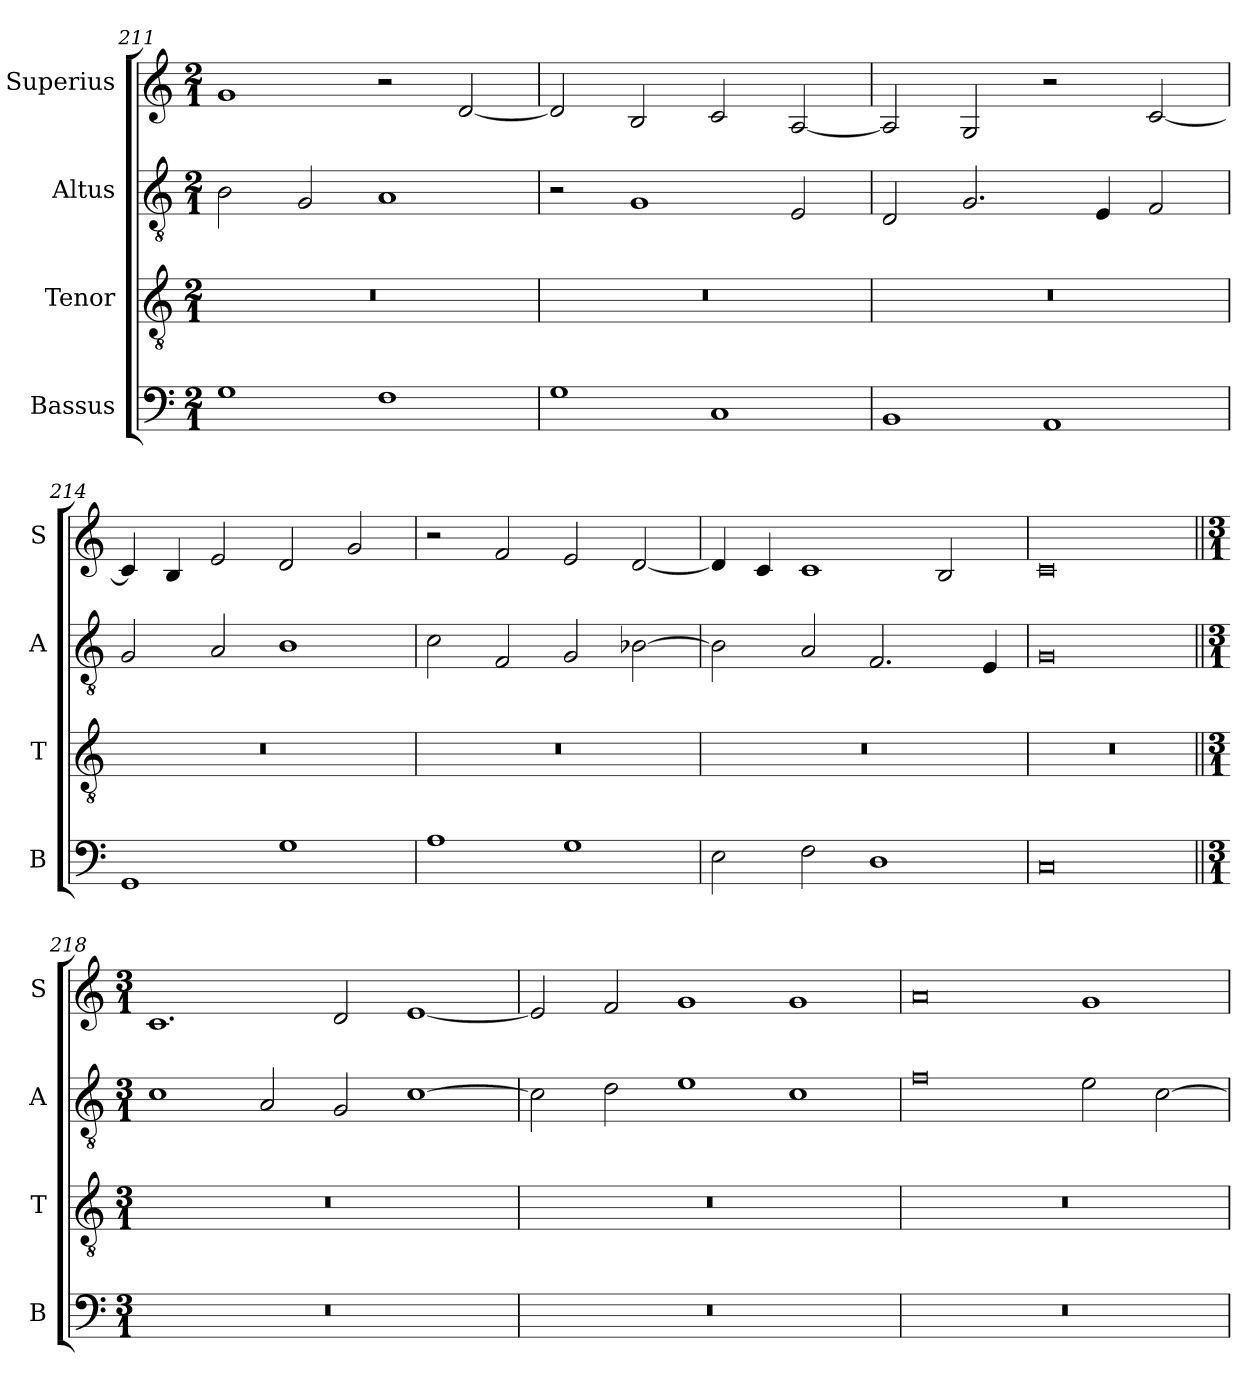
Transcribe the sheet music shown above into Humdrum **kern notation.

**kern	**kern	**kern	**kern
*part4	*part3	*part2	*part1
*staff4	*staff3	*staff2	*staff1
*I"Bassus	*I"Tenor	*I"Altus	*I"Superius
*I'B	*I'T	*I'A	*I'S
*clefF4	*clefGv2	*clefGv2	*clefG2
*k[]	*k[]	*k[]	*k[]
*M2/1	*M2/1	*M2/1	*M2/1
=211	=211	=211	=211
1G	0r	2B\	1g
.	.	2G/	.
1F	.	1A	2r
.	.	.	[2d/
=212	=212	=212	=212
1G	0r	2r	2d/]
.	.	1G	2B/
1C	.	.	2c/
.	.	2E/	[2A/
=213	=213	=213	=213
1BB	0r	2D/	2A/]
.	.	2.G/	2G/
1AA	.	.	2r
.	.	4E/	.
.	.	2F/	[2c/
=214	=214	=214	=214
1GG	0r	2G/	4c/]
.	.	.	4B/
.	.	2A/	2e/
1G	.	1B	2d/
.	.	.	2g/
=215	=215	=215	=215
1A	0r	2c\	2r
.	.	2F/	2f/
1G	.	2G/	2e/
.	.	[2B-X\	[2d/
=216	=216	=216	=216
2E\	0r	2B-\]	4d/]
.	.	.	4c/
2F\	.	2A/	1c
1D	.	2.F/	.
.	.	.	2B/
.	.	4E/	.
=217	=217	=217	=217
0C	0r	0G	0c
!!LO:LB:g=z
=218||	=218||	=218||	=218||
*M3/1	*M3/1	*M3/1	*M3/1
0.r	0.r	1c	1.c
.	.	2A/	.
.	.	2G/	2d/
.	.	[1c	[1e
=219	=219	=219	=219
0.r	0.r	2c\]	2e/]
.	.	2d\	2f/
.	.	1e	1g
.	.	1c	1g
=220	=220	=220	=220
0.r	0.r	0f	0a
.	.	2e\	1g
.	.	[2c\	.
=	=	=	=
*-	*-	*-	*-
